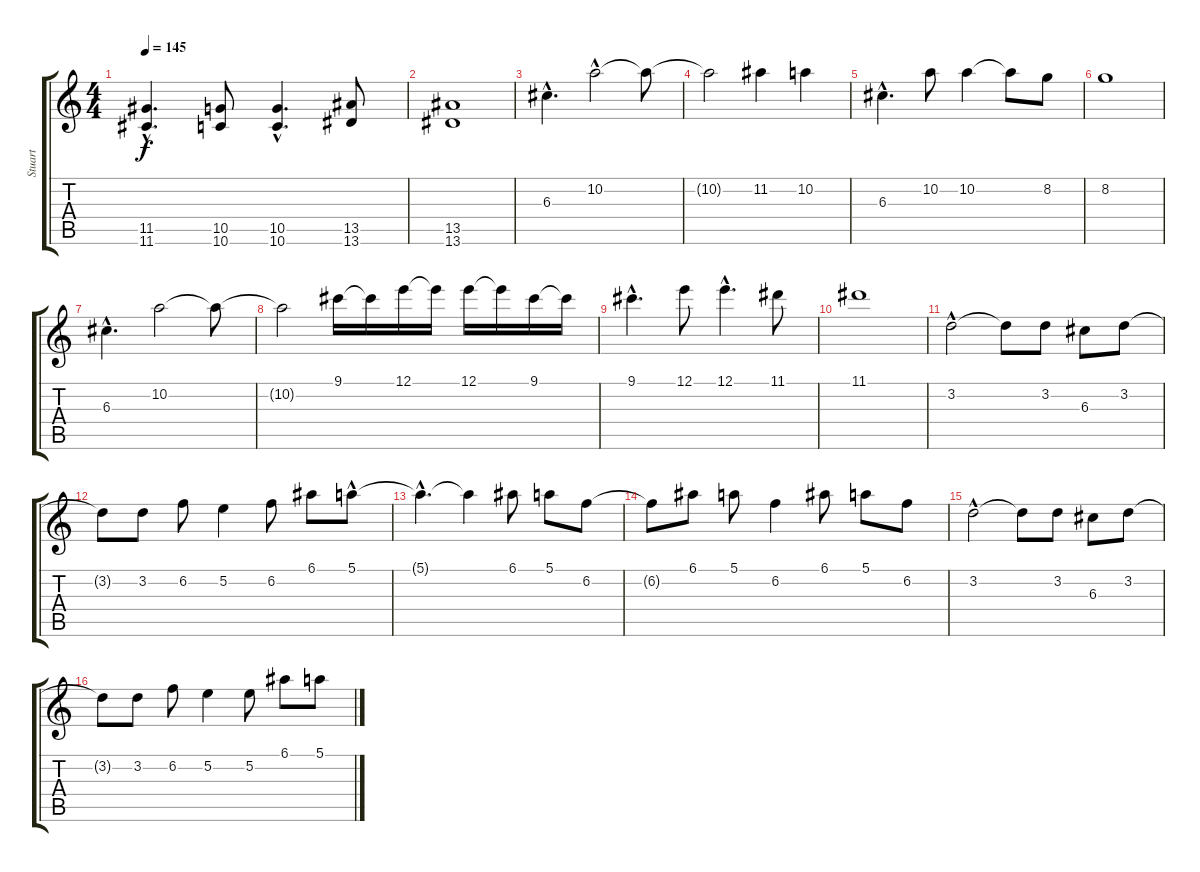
\track ("Stuart" "Stuart") {instrument distortionguitar}
\staff {score tabs}
\tuning (E4 B3 G3 D3 A2 D2) {hide}
\ts (4 4)
\tempo 145
\clef g2
\ks c
(11.5{hac} 11.6{hac}).4{d dy f} (10.5 10.6).8 (10.5{hac} 10.6{hac}).4{d} (13.5 13.6).8 |
(13.5 13.6).1 |
6.3{hac}.4{d} 10.2{hac}.2 10.2{t}.8 |
10.2{t}.2 11.2.4 10.2.4 |
6.3{hac}.4{d} 10.2.8 10.2.4 10.2{t}.8 8.2.8 |
8.2.1 |
6.3{hac}.4{d} 10.2.2 10.2{t}.8 |
10.2{t}.2 9.1.16 9.1{t}.16 12.1.16 12.1{t}.16 12.1.16 12.1{t}.16 9.1.16 9.1{t}.16 |
9.1{hac}.4{d} 12.1.8 12.1{hac}.4{d} 11.1.8 |
11.1.1 |
3.2{hac}.2 3.2{t}.8 3.2.8 6.3.8 3.2.8 |
3.2{t}.8 3.2.8 6.2.8 5.2.4 6.2.8 6.1.8 5.1{hac}.8 |
5.1{hac t}.4{d} 5.1{t}.4 6.1.8 5.1.8 6.2.8 |
6.2{t}.8 6.1.8 5.1.8 6.2.4 6.1.8 5.1.8 6.2.8 |
3.2{hac}.2 3.2{t}.8 3.2.8 6.3.8 3.2.8 |
3.2{t}.8 3.2.8 6.2.8 5.2.4 5.2.8 6.1.8 5.1.8
